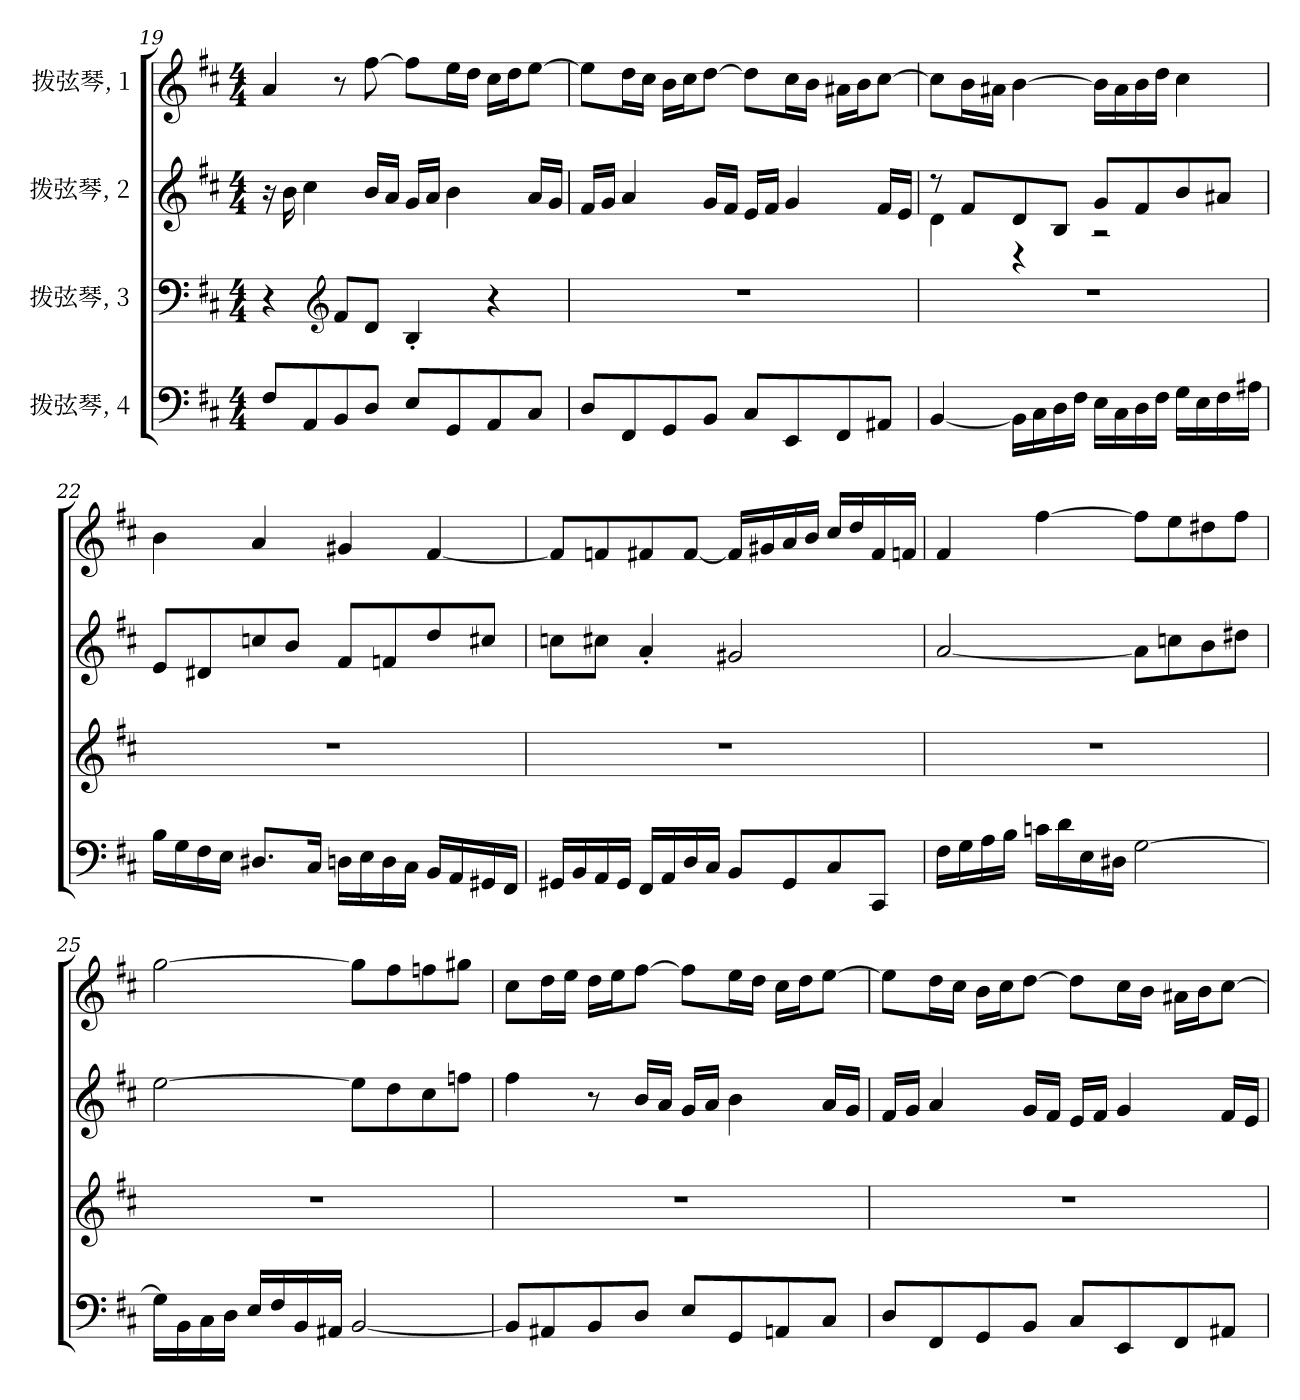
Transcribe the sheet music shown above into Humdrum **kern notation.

**kern	**kern	**kern	**kern
*part4	*part3	*part2	*part1
*staff4	*staff3	*staff2	*staff1
*I"拨弦琴, 4	*I"拨弦琴, 3	*I"拨弦琴, 2	*I"拨弦琴, 1
*clefF4	*clefF4	*clefG2	*clefG2
*k[f#c#]	*k[f#c#]	*k[f#c#]	*k[f#c#]
*M4/4	*M4/4	*M4/4	*M4/4
=19	=19	=19	=19
8F#/L	4r	16r	4a/
.	.	16b\	.
8AA/	.	4cc#\	.
*	*clefG2	*	*
8BB/	8f#/L	.	8r
8D/J	8d/J	16b/LL	[8ff#\
.	.	16a/JJ	.
8E/L	4B'/	16g/LL	8ff#\L]
.	.	16a/JJ	.
8GG/	.	4b\	16ee\L
.	.	.	16dd\JJ
8AA/	4r	.	16cc#\LL
.	.	.	16dd\J
8C#/J	.	16a/LL	[8ee\J
.	.	16g/JJ	.
!!LO:PB:g=z
=20	=20	=20	=20
8D/L	1r	16f#/LL	8ee\L]
.	.	16g/JJ	.
8FF#/	.	4a/	16dd\L
.	.	.	16cc#\JJ
8GG/	.	.	16b\LL
.	.	.	16cc#\J
8BB/J	.	16g/LL	[8dd\J
.	.	16f#/JJ	.
8C#/L	.	16e/LL	8dd\L]
.	.	16f#/JJ	.
8EE/	.	4g/	16cc#\L
.	.	.	16b\JJ
8FF#/	.	.	16a#X\LL
.	.	.	16b\J
8AA#X/J	.	16f#/LL	[8cc#\J
.	.	16e/JJ	.
=21	=21	=21	=21
*	*	*^	*
[4BB/	1r	8r	4d\	8cc#\L]
.	.	8f#/L	.	16b\L
.	.	.	.	16a#X\JJ
16BB\LL]	.	8d/	4r	[4b\
16C#\	.	.	.	.
16D\	.	8B/J	.	.
16F#\JJ	.	.	.	.
16E\LL	.	8g/L	2r	16b\LL]
16C#\	.	.	.	16a#\
16D\	.	8f#/	.	16b\
16F#\JJ	.	.	.	16dd\JJ
16G\LL	.	8b/	.	4cc#\
16E\	.	.	.	.
16F#\	.	8a#X/J	.	.
16A#X\JJ	.	.	.	.
*	*	*v	*v	*
!!LO:LB:g=z
=22	=22	=22	=22
16B\LL	1r	8e/L	4b\
16G\	.	.	.
16F#\	.	8d#X/	.
16E\JJ	.	.	.
8.D#X/L	.	8ccn/	4a/
.	.	8b/J	.
16C#/Jk	.	.	.
16Dn\LL	.	8f#/L	4g#X/
16E\	.	.	.
16D\	.	8fn/	.
16C#\JJ	.	.	.
16BB/LL	.	8dd/	[4f#/
16AA/	.	.	.
16GG#X/	.	8cc#X/J	.
16FF#/JJ	.	.	.
=23	=23	=23	=23
16GG#X/LL	1r	8ccn\L	8f#/L]
16BB/	.	.	.
16AA/	.	8cc#X\J	8fn/
16GG#/JJ	.	.	.
16FF#/LL	.	4a'/	8f#X/
16AA/	.	.	.
16D/	.	.	[8f#/J
16C#/JJ	.	.	.
8BB/L	.	2g#X/	16f#/LL]
.	.	.	16g#X/
8GG#/	.	.	16a/
.	.	.	16b/JJ
8C#/	.	.	16cc#/LL
.	.	.	16dd/
8CC#/J	.	.	16f#/
.	.	.	16fn/JJ
!!LO:LB:g=z
=24	=24	=24	=24
16F#\LL	1r	[2a/	4f#/
16G\	.	.	.
16A\	.	.	.
16B\JJ	.	.	.
16cn\LL	.	.	[4ff#\
16d\	.	.	.
16E\	.	.	.
16D#X\JJ	.	.	.
[2G\	.	8a\L]	8ff#\L]
.	.	8ccn\	8ee\
.	.	8b\	8dd#X\
.	.	8dd#X\J	8ff#\J
=25	=25	=25	=25
16G\LL]	1r	[2ee\	[2gg\
16BB\	.	.	.
16C#\	.	.	.
16D\JJ	.	.	.
16E/LL	.	.	.
16F#/	.	.	.
16BB/	.	.	.
16AA#X/JJ	.	.	.
[2BB/	.	8ee\L]	8gg\L]
.	.	8dd\	8ff#\
.	.	8cc#\	8ffn\
.	.	8ffn\J	8gg#X\J
!!LO:PB:g=z
=26	=26	=26	=26
8BB/L]	1r	4ff#\	8cc#\L
8AA#X/	.	.	16dd\L
.	.	.	16ee\JJ
8BB/	.	8r	16dd\LL
.	.	.	16ee\J
8D/J	.	16b/LL	[8ff#\J
.	.	16a/JJ	.
8E/L	.	16g/LL	8ff#\L]
.	.	16a/JJ	.
8GG/	.	4b\	16ee\L
.	.	.	16dd\JJ
8AAn/	.	.	16cc#\LL
.	.	.	16dd\J
8C#/J	.	16a/LL	[8ee\J
.	.	16g/JJ	.
=27	=27	=27	=27
8D/L	1r	16f#/LL	8ee\L]
.	.	16g/JJ	.
8FF#/	.	4a/	16dd\L
.	.	.	16cc#\JJ
8GG/	.	.	16b\LL
.	.	.	16cc#\J
8BB/J	.	16g/LL	[8dd\J
.	.	16f#/JJ	.
8C#/L	.	16e/LL	8dd\L]
.	.	16f#/JJ	.
8EE/	.	4g/	16cc#\L
.	.	.	16b\JJ
8FF#/	.	.	16a#X\LL
.	.	.	16b\J
8AA#X/J	.	16f#/LL	[8cc#\J
.	.	16e/JJ	.
=	=	=	=
*-	*-	*-	*-
